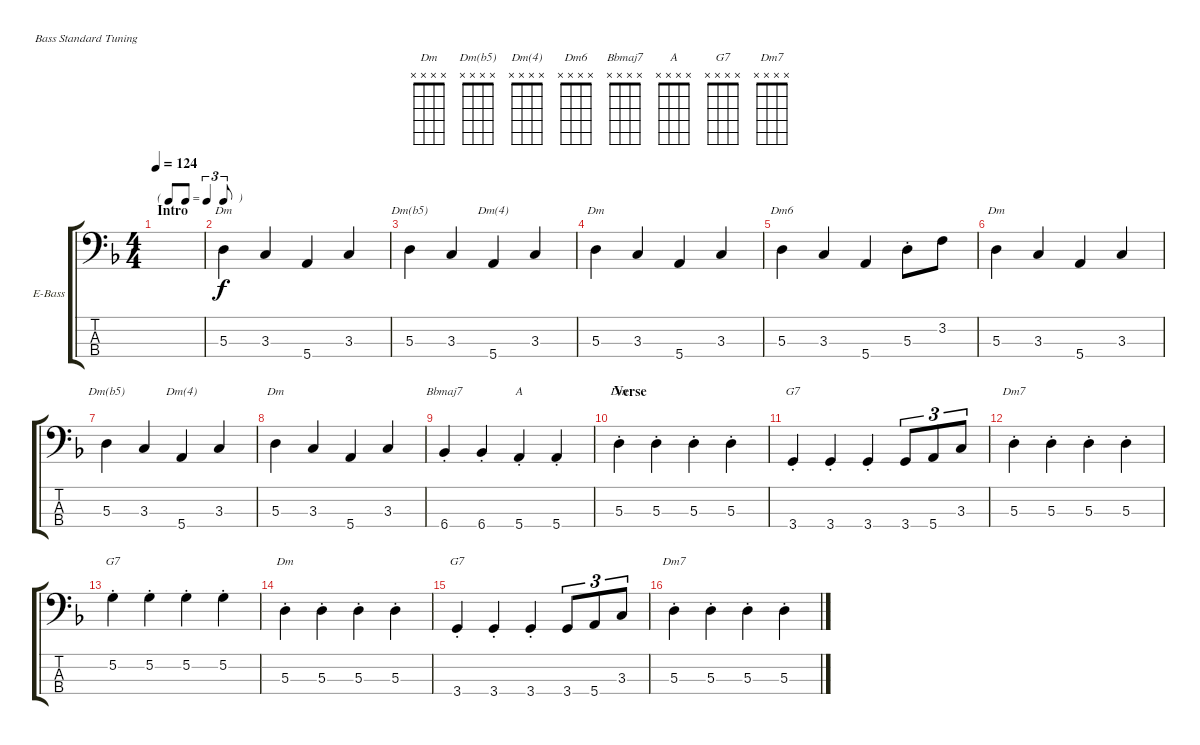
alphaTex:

\defaultSystemsLayout 4
\bracketExtendMode groupsimilarinstruments
\firstSystemTrackNameOrientation horizontal
\otherSystemsTrackNameOrientation horizontal
\track ("Bass" "E-Bass") {instrument electricbassfinger}
\staff {score tabs}
\tuning (G2 D2 A1 E1)
\chord ("Dm" x x x x)
\chord ("Dm(b5)" x x x x)
\chord ("Dm(4)" x x x x)
\chord ("Dm6" x x x x)
\chord ("Bbmaj7" x x x x)
\chord ("A" x x x x)
\chord ("G7" x x x x)
\chord ("Dm7" x x x x)
\ts (4 4)
\tf triplet8th
\section ("" "Intro")
\ac
\tempo 124
\clef f4
\scale
0.123859
\ks dminor
|
\scale
0.222133 5.3.4{ch "Dm"} 3.3.4 5.4.4 3.3.4 |
\scale
0.213975 5.3.4{ch "Dm(b5)"} 3.3.4 5.4.4{ch "Dm(4)"} 3.3.4 |
\scale
0.225182 5.3.4{ch "Dm"} 3.3.4 5.4.4 3.3.4 |
\scale
0.214521 5.3.4{ch "Dm6"} 3.3.4 5.4.4 5.3{st}.8 3.2.8 |
5.3.4{ch "Dm"} 3.3.4 5.4.4 3.3.4 |
5.3.4{ch "Dm(b5)"} 3.3.4 5.4.4{ch "Dm(4)"} 3.3.4 |
5.3.4{ch "Dm"} 3.3.4 5.4.4 3.3.4 |
6.4{st}.4{ch "Bbmaj7"} 6.4{st}.4 5.4{st}.4{ch "A"} 5.4{st}.4 |
\section ("" "Verse")
5.3{st}.4{ch "Dm"} 5.3{st}.4 5.3{st}.4 5.3{st}.4 |
3.4{st}.4{ch "G7"} 3.4{st}.4 3.4{st}.4 3.4.8{tu (3 2)} 5.4.8{tu (3 2)} 3.3.8{tu (3 2)} |
5.3{st}.4{ch "Dm7"} 5.3{st}.4 5.3{st}.4 5.3{st}.4 |
5.2{st}.4{ch "G7"} 5.2{st}.4 5.2{st}.4 5.2{st}.4 |
5.3{st}.4{ch "Dm"} 5.3{st}.4 5.3{st}.4 5.3{st}.4 |
3.4{st}.4{ch "G7"} 3.4{st}.4 3.4{st}.4 3.4.8{tu (3 2)} 5.4.8{tu (3 2)} 3.3.8{tu (3 2)} |
5.3{st}.4{ch "Dm7"} 5.3{st}.4 5.3{st}.4 5.3{st}.4
